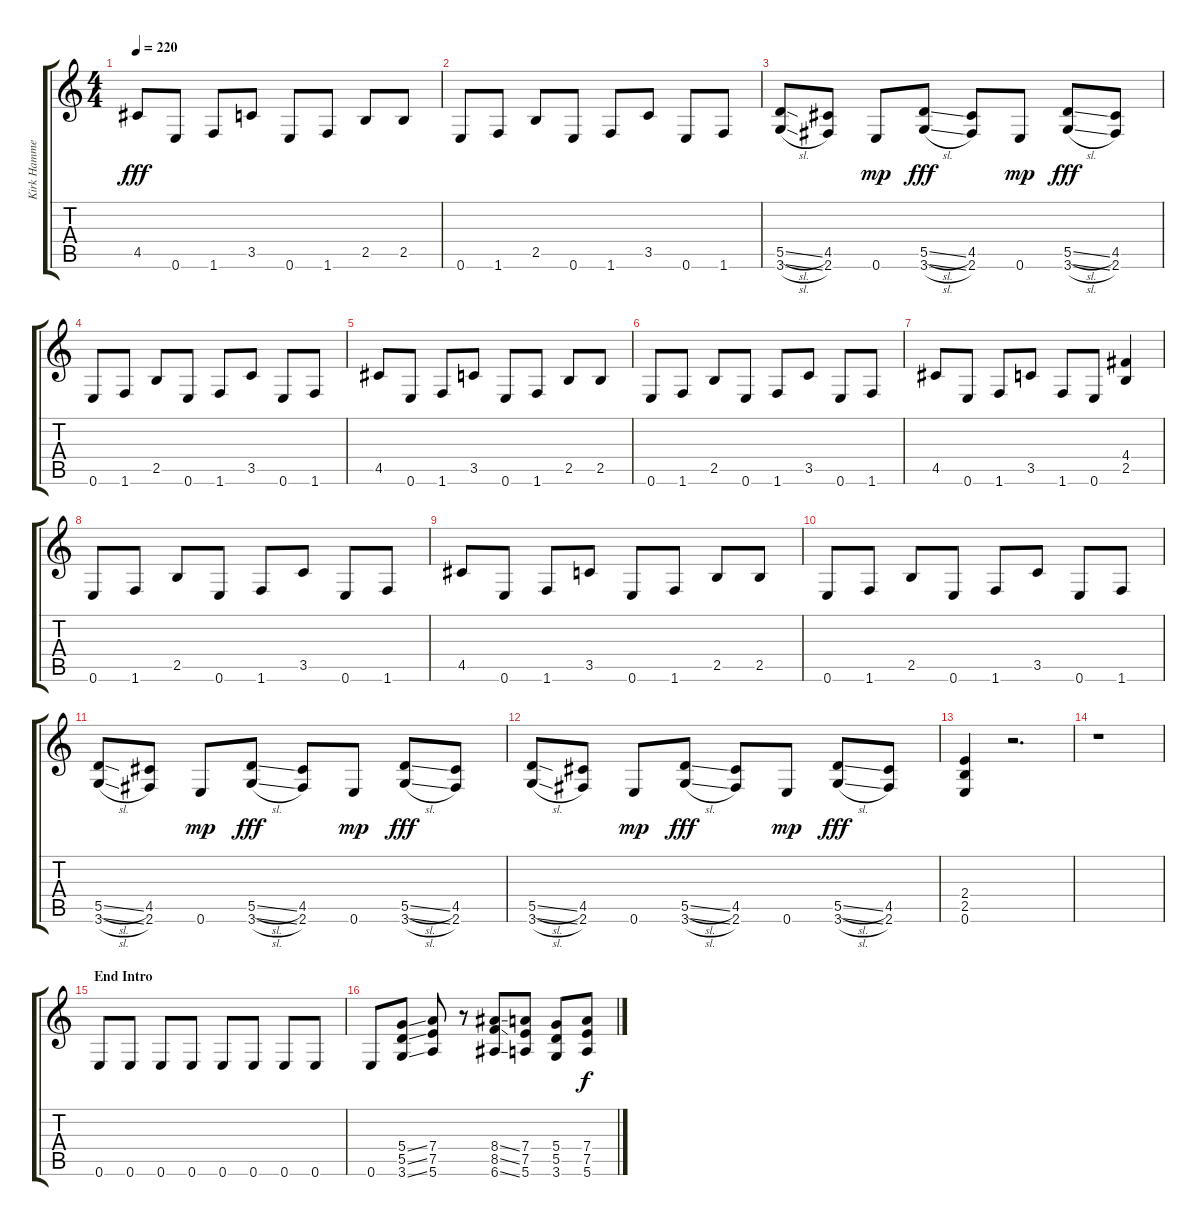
\track ("Kirk Hammet" "Kirk Hamme") {instrument distortionguitar}
\staff {score tabs}
\tuning (E4 B3 G3 D3 A2 E2) {hide}
\ts (4 4)
\tempo 220
\clef g2
\ks c
4.5.8{dy fff} 0.6.8 1.6.8 3.5.8 0.6.8 1.6.8 2.5.8 2.5.8 |
0.6.8 1.6.8 2.5.8 0.6.8 1.6.8 3.5.8 0.6.8 1.6.8 |
(5.5{sl} 3.6{sl}).8 (4.5 2.6).8 0.6.8{dy mp} (5.5{sl} 3.6{sl}).8{dy fff} (4.5 2.6).8 0.6.8{dy mp} (5.5{sl} 3.6{sl}).8{dy fff} (4.5 2.6).8 |
0.6.8 1.6.8 2.5.8 0.6.8 1.6.8 3.5.8 0.6.8 1.6.8 |
4.5.8 0.6.8 1.6.8 3.5.8 0.6.8 1.6.8 2.5.8 2.5.8 |
0.6.8 1.6.8 2.5.8 0.6.8 1.6.8 3.5.8 0.6.8 1.6.8 |
4.5.8 0.6.8 1.6.8 3.5.8 1.6.8 0.6.8 (4.4 2.5).4 |
0.6.8 1.6.8 2.5.8 0.6.8 1.6.8 3.5.8 0.6.8 1.6.8 |
4.5.8 0.6.8 1.6.8 3.5.8 0.6.8 1.6.8 2.5.8 2.5.8 |
0.6.8 1.6.8 2.5.8 0.6.8 1.6.8 3.5.8 0.6.8 1.6.8 |
(5.5{sl} 3.6{sl}).8 (4.5 2.6).8 0.6.8{dy mp} (5.5{sl} 3.6{sl}).8{dy fff} (4.5 2.6).8 0.6.8{dy mp} (5.5{sl} 3.6{sl}).8{dy fff} (4.5 2.6).8 |
(5.5{sl} 3.6{sl}).8 (4.5 2.6).8 0.6.8{dy mp} (5.5{sl} 3.6{sl}).8{dy fff} (4.5 2.6).8 0.6.8{dy mp} (5.5{sl} 3.6{sl}).8{dy fff} (4.5 2.6).8 |
(2.4 2.5 0.6).4 r.2{d} |
r.1 |
\section ("" "End Intro")
0.6.8 0.6.8 0.6.8 0.6.8 0.6.8 0.6.8 0.6.8 0.6.8 |
0.6.8 (5.4{ss} 5.5{ss} 3.6{ss}).8 (7.4 7.5 5.6).8 r.8 (8.4{ss} 8.5{ss} 6.6{ss}).8 (7.4 7.5 5.6).8 (5.4 5.5 3.6).8 (7.4 7.5 5.6).8{dy f}
